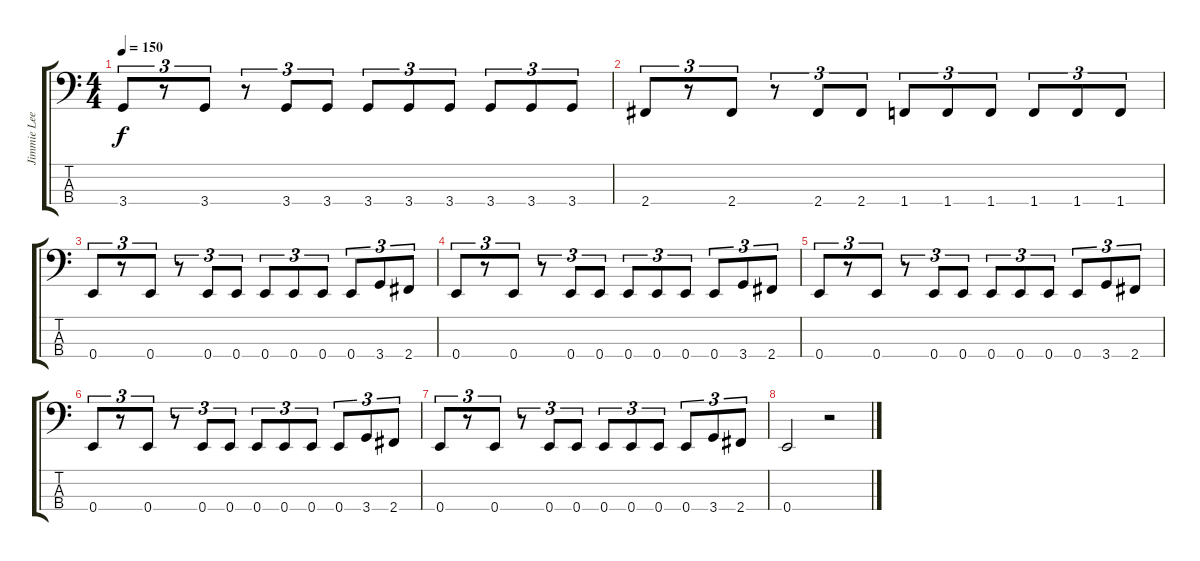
\track ("Jimmie Lee Sloas" "Jimmie Lee") {instrument electricbassfinger}
\staff {score tabs}
\tuning (G2 D2 A1 E1) {hide}
\ts (4 4)
\tempo 150
\clef f4
\ks c
3.4.8{tu (3 2) dy f} r.8{tu (3 2)} 3.4.8{tu (3 2)} r.8{tu (3 2)} 3.4.8{tu (3 2)} 3.4.8{tu (3 2)} 3.4.8{tu (3 2)} 3.4.8{tu (3 2)} 3.4.8{tu (3 2)} 3.4.8{tu (3 2)} 3.4.8{tu (3 2)} 3.4.8{tu (3 2)} |
2.4.8{tu (3 2)} r.8{tu (3 2)} 2.4.8{tu (3 2)} r.8{tu (3 2)} 2.4.8{tu (3 2)} 2.4.8{tu (3 2)} 1.4.8{tu (3 2)} 1.4.8{tu (3 2)} 1.4.8{tu (3 2)} 1.4.8{tu (3 2)} 1.4.8{tu (3 2)} 1.4.8{tu (3 2)} |
0.4.8{tu (3 2)} r.8{tu (3 2)} 0.4.8{tu (3 2)} r.8{tu (3 2)} 0.4.8{tu (3 2)} 0.4.8{tu (3 2)} 0.4.8{tu (3 2)} 0.4.8{tu (3 2)} 0.4.8{tu (3 2)} 0.4.8{tu (3 2)} 3.4.8{tu (3 2)} 2.4.8{tu (3 2)} |
0.4.8{tu (3 2)} r.8{tu (3 2)} 0.4.8{tu (3 2)} r.8{tu (3 2)} 0.4.8{tu (3 2)} 0.4.8{tu (3 2)} 0.4.8{tu (3 2)} 0.4.8{tu (3 2)} 0.4.8{tu (3 2)} 0.4.8{tu (3 2)} 3.4.8{tu (3 2)} 2.4.8{tu (3 2)} |
0.4.8{tu (3 2)} r.8{tu (3 2)} 0.4.8{tu (3 2)} r.8{tu (3 2)} 0.4.8{tu (3 2)} 0.4.8{tu (3 2)} 0.4.8{tu (3 2)} 0.4.8{tu (3 2)} 0.4.8{tu (3 2)} 0.4.8{tu (3 2)} 3.4.8{tu (3 2)} 2.4.8{tu (3 2)} |
0.4.8{tu (3 2)} r.8{tu (3 2)} 0.4.8{tu (3 2)} r.8{tu (3 2)} 0.4.8{tu (3 2)} 0.4.8{tu (3 2)} 0.4.8{tu (3 2)} 0.4.8{tu (3 2)} 0.4.8{tu (3 2)} 0.4.8{tu (3 2)} 3.4.8{tu (3 2)} 2.4.8{tu (3 2)} |
0.4.8{tu (3 2)} r.8{tu (3 2)} 0.4.8{tu (3 2)} r.8{tu (3 2)} 0.4.8{tu (3 2)} 0.4.8{tu (3 2)} 0.4.8{tu (3 2)} 0.4.8{tu (3 2)} 0.4.8{tu (3 2)} 0.4.8{tu (3 2)} 3.4.8{tu (3 2)} 2.4.8{tu (3 2)} |
0.4.2 r.2
